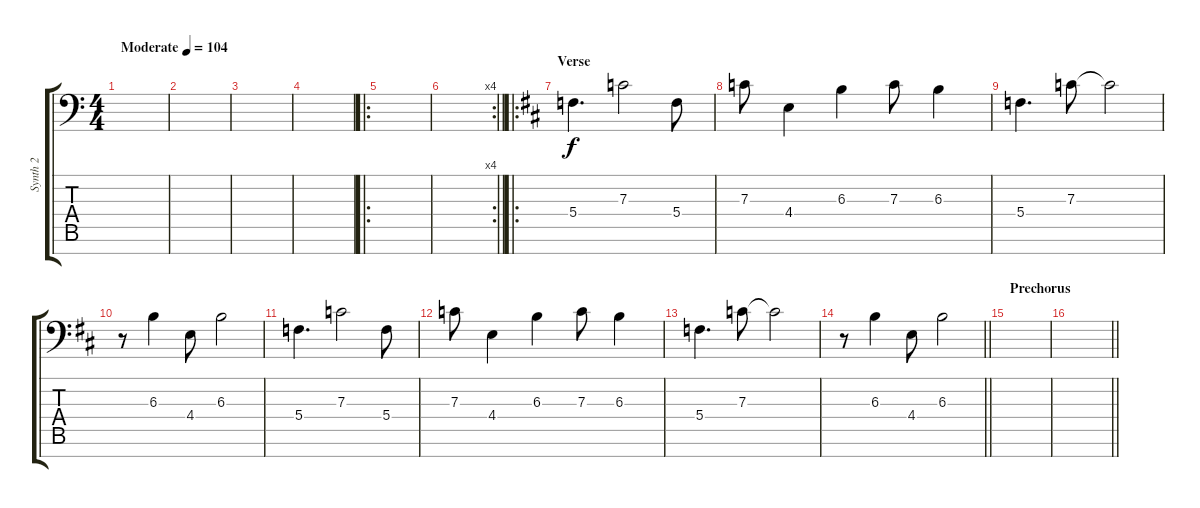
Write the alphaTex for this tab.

\track ("Synth 2" "Synth 2") {instrument fx7echoes}
\staff {score tabs}
\tuning (D4 A3 F3 C3 G2 D2 A1) {hide}
\ts (4 4)
\tempo (104 "Moderate")
\clef f4
\ks c
|
|
|
|
\ro
|
\rc 4
\barLineRight lightlight
|
\ro
\section ("" "Verse")
\ks d
5.4.4{d} 7.3.2 5.4.8 |
7.3.8 4.4.4 6.3.4 7.3.8 6.3.4 |
5.4.4{d} 7.3.8 7.3{t}.2 |
r.8 6.3.4 4.4.8 6.3.2 |
5.4.4{d} 7.3.2 5.4.8 |
7.3.8 4.4.4 6.3.4 7.3.8 6.3.4 |
5.4.4{d} 7.3.8 7.3{t}.2 |
\barLineRight lightlight
r.8 6.3.4 4.4.8 6.3.2 |
\section ("" "Prechorus")
|
\barLineRight lightlight
